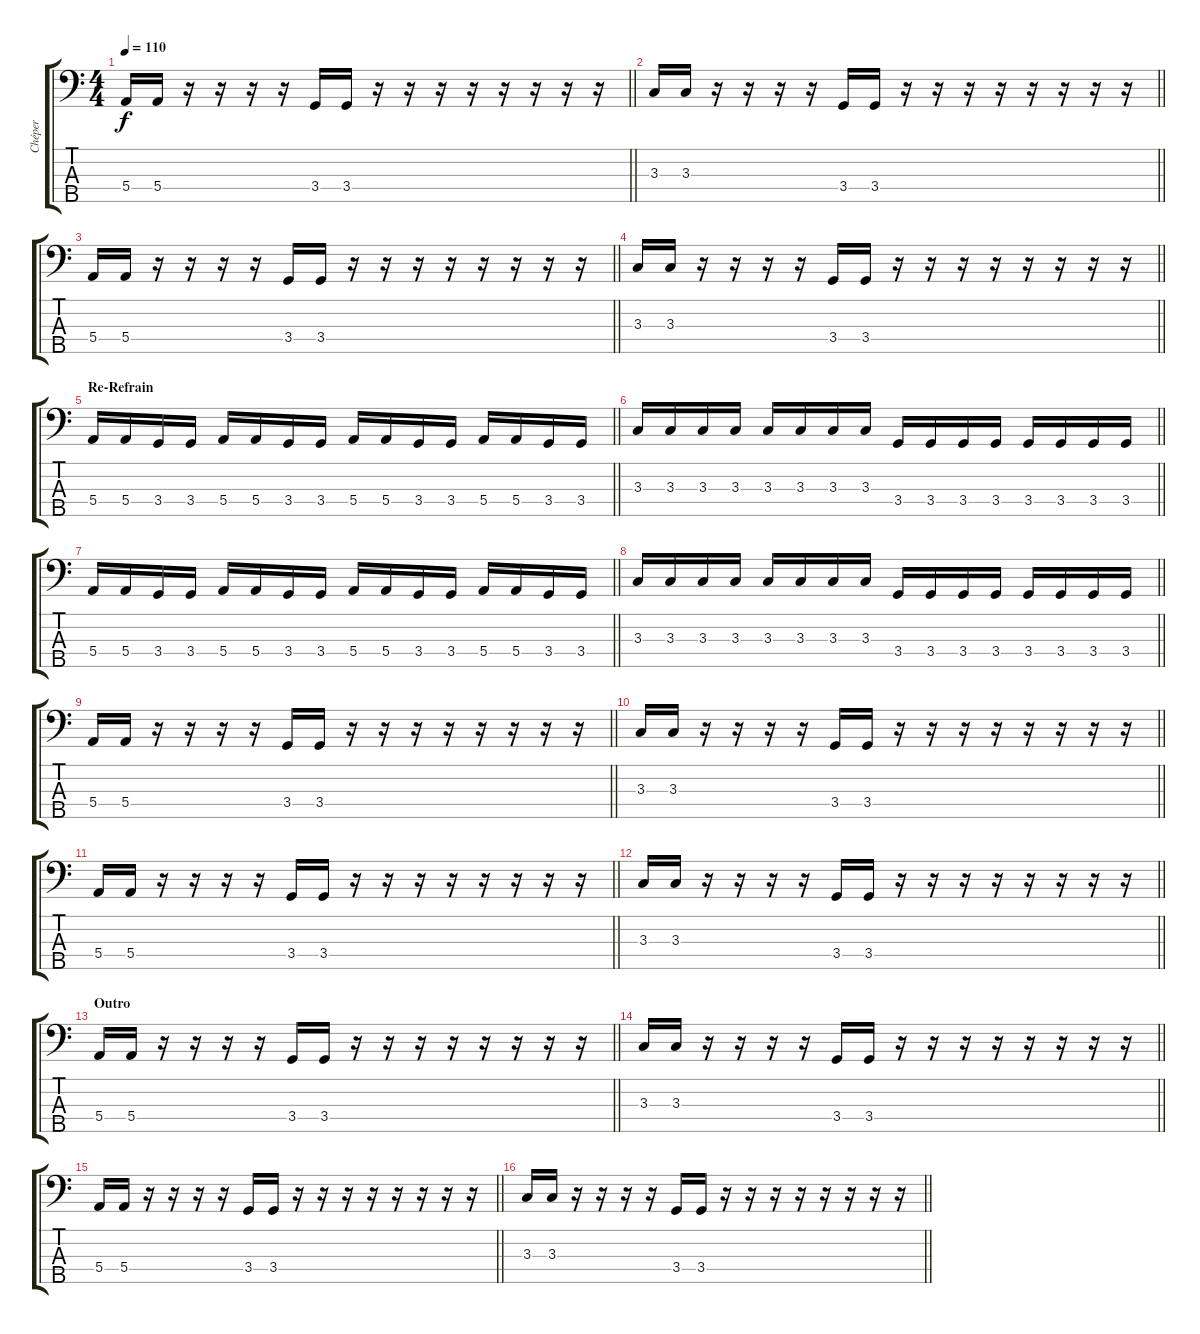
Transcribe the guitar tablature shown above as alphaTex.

\track ("Chéper" "Chéper") {instrument electricbassfinger}
\staff {score tabs}
\tuning (G2 D2 A1 E1 B0) {hide}
\ts (4 4)
\tempo 110
\clef f4
\barLineRight lightlight
\ks c
5.4.16{dy f} 5.4.16 r.16 r.16 r.16 r.16 3.4.16 3.4.16 r.16 r.16 r.16 r.16 r.16 r.16 r.16 r.16 |
\barLineRight lightlight
3.3.16 3.3.16 r.16 r.16 r.16 r.16 3.4.16 3.4.16 r.16 r.16 r.16 r.16 r.16 r.16 r.16 r.16 |
\barLineRight lightlight
5.4.16 5.4.16 r.16 r.16 r.16 r.16 3.4.16 3.4.16 r.16 r.16 r.16 r.16 r.16 r.16 r.16 r.16 |
\barLineRight lightlight
3.3.16 3.3.16 r.16 r.16 r.16 r.16 3.4.16 3.4.16 r.16 r.16 r.16 r.16 r.16 r.16 r.16 r.16 |
\section ("" "Re-Refrain")
\barLineRight lightlight
5.4.16 5.4.16 3.4.16 3.4.16 5.4.16 5.4.16 3.4.16 3.4.16 5.4.16 5.4.16 3.4.16 3.4.16 5.4.16 5.4.16 3.4.16 3.4.16 |
\barLineRight lightlight
3.3.16 3.3.16 3.3.16 3.3.16 3.3.16 3.3.16 3.3.16 3.3.16 3.4.16 3.4.16 3.4.16 3.4.16 3.4.16 3.4.16 3.4.16 3.4.16 |
\barLineRight lightlight
5.4.16 5.4.16 3.4.16 3.4.16 5.4.16 5.4.16 3.4.16 3.4.16 5.4.16 5.4.16 3.4.16 3.4.16 5.4.16 5.4.16 3.4.16 3.4.16 |
\barLineRight lightlight
3.3.16 3.3.16 3.3.16 3.3.16 3.3.16 3.3.16 3.3.16 3.3.16 3.4.16 3.4.16 3.4.16 3.4.16 3.4.16 3.4.16 3.4.16 3.4.16 |
\barLineRight lightlight
5.4.16 5.4.16 r.16 r.16 r.16 r.16 3.4.16 3.4.16 r.16 r.16 r.16 r.16 r.16 r.16 r.16 r.16 |
\barLineRight lightlight
3.3.16 3.3.16 r.16 r.16 r.16 r.16 3.4.16 3.4.16 r.16 r.16 r.16 r.16 r.16 r.16 r.16 r.16 |
\barLineRight lightlight
5.4.16 5.4.16 r.16 r.16 r.16 r.16 3.4.16 3.4.16 r.16 r.16 r.16 r.16 r.16 r.16 r.16 r.16 |
\barLineRight lightlight
3.3.16 3.3.16 r.16 r.16 r.16 r.16 3.4.16 3.4.16 r.16 r.16 r.16 r.16 r.16 r.16 r.16 r.16 |
\section ("" "Outro")
\barLineRight lightlight
5.4.16 5.4.16 r.16 r.16 r.16 r.16 3.4.16 3.4.16 r.16 r.16 r.16 r.16 r.16 r.16 r.16 r.16 |
\barLineRight lightlight
3.3.16 3.3.16 r.16 r.16 r.16 r.16 3.4.16 3.4.16 r.16 r.16 r.16 r.16 r.16 r.16 r.16 r.16 |
\barLineRight lightlight
5.4.16 5.4.16 r.16 r.16 r.16 r.16 3.4.16 3.4.16 r.16 r.16 r.16 r.16 r.16 r.16 r.16 r.16 |
\barLineRight lightlight
3.3.16 3.3.16 r.16 r.16 r.16 r.16 3.4.16 3.4.16 r.16 r.16 r.16 r.16 r.16 r.16 r.16 r.16
